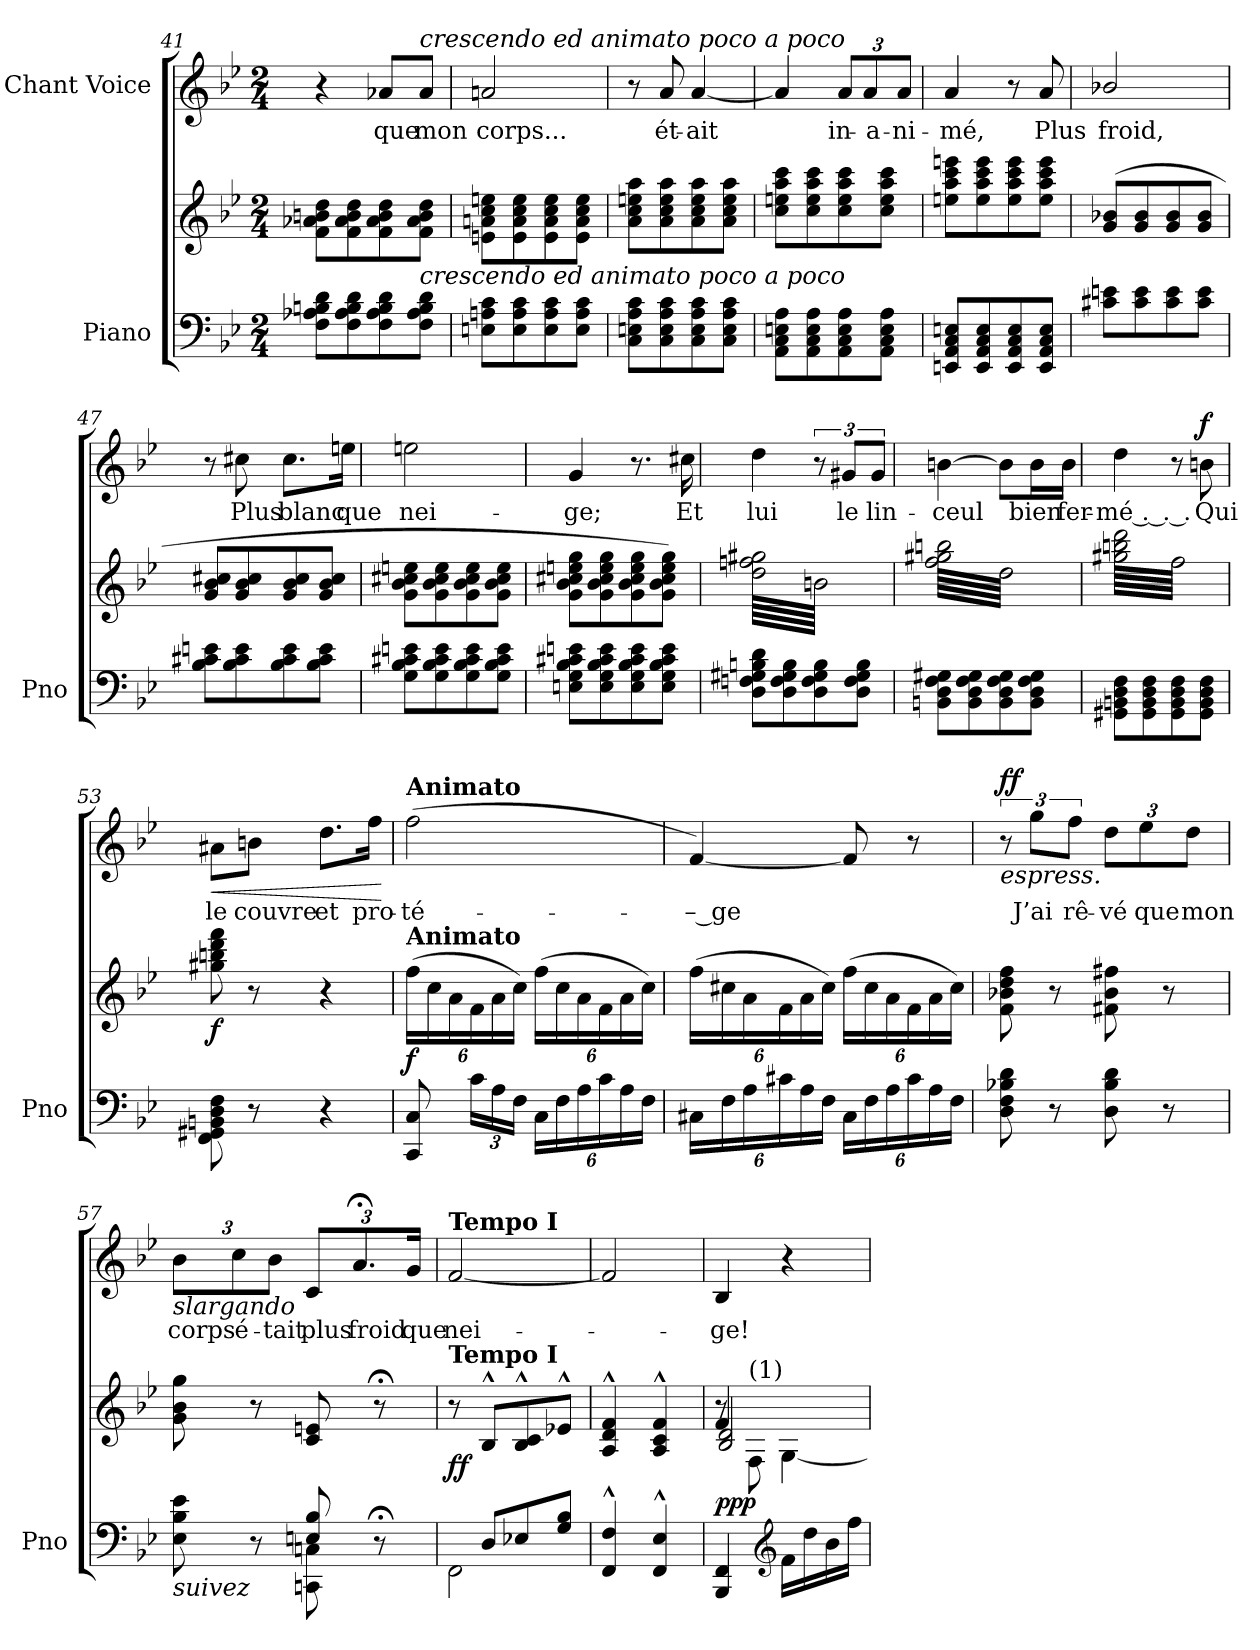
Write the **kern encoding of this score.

**kern	**kern	**dynam	**kern	**text	**dynam
*part2	*part2	*part2	*part1	*part1	*part1
*staff3	*staff2	*staff2/3	*staff1	*staff1	*staff1
*I"Piano	*	*	*I"Chant Voice	*	*
*I'Pno	*	*	*	*	*
*clefF4	*clefG2	*	*clefG2	*	*
*k[b-e-]	*k[b-e-]	*	*k[b-e-]	*	*
*M2/4	*M2/4	*	*M2/4	*	*
=41	=41	=41	=41	=41	=41
8F\ 8A-X\ 8Bn\ 8d\L	8f\ 8a-X\ 8bn\ 8dd\L	.	4r	.	.
8F\ 8A-\ 8B\ 8d\	8f\ 8a-\ 8b\ 8dd\	.	.	.	.
!	!	!	!	!LO:LY:b	!
8F\ 8A-\ 8B\ 8d\	8f\ 8a-\ 8b\ 8dd\	.	8a-X/L	que	.
!	!	!	!LO:TX:a:i:t=crescendo ed animato poco a poco	!	!
!	!LO:TX:b:i:t=crescendo ed animato poco a poco	!	!	!	!
!	!	!	!	!LO:LY:b	!
8F\ 8A-\ 8B\ 8d\J	8f\ 8a-\ 8b\ 8dd\J	.	8a-/J	mon	.
=42	=42	=42	=42	=42	=42
!	!	!	!	!LO:LY:b	!
8En\ 8An\ 8c\L	8en\ 8an\ 8cc\ 8een\L	.	2an/	corps...	.
8E\ 8A\ 8c\	8e\ 8a\ 8cc\ 8ee\	.	.	.	.
8E\ 8A\ 8c\	8e\ 8a\ 8cc\ 8ee\	.	.	.	.
8E\ 8A\ 8c\J	8e\ 8a\ 8cc\ 8ee\J	.	.	.	.
=43	=43	=43	=43	=43	=43
8C\ 8En\ 8A\ 8c\L	8a\ 8cc\ 8een\ 8aa\L	.	8r	.	.
!	!	!	!	!LO:LY:b	!
8C\ 8E\ 8A\ 8c\	8a\ 8cc\ 8ee\ 8aa\	.	8a/	ét-	.
!	!	!	!	!LO:LY:b	!
8C\ 8E\ 8A\ 8c\	8a\ 8cc\ 8ee\ 8aa\	.	[4a/	-ait	.
8C\ 8E\ 8A\ 8c\J	8a\ 8cc\ 8ee\ 8aa\J	.	.	.	.
!!LO:LB:g=z
=44	=44	=44	=44	=44	=44
8AA\ 8C\ 8En\ 8A\L	8cc\ 8een\ 8aa\ 8ccc\L	.	4a/]	.	.
8AA\ 8C\ 8E\ 8A\	8cc\ 8ee\ 8aa\ 8ccc\	.	.	.	.
!	!	!	!	!LO:LY:b	!
8AA\ 8C\ 8E\ 8A\	8cc\ 8ee\ 8aa\ 8ccc\	.	12a/L	in-	.
!	!	!	!	!LO:LY:b	!
.	.	.	12a/	-a-	.
8AA\ 8C\ 8E\ 8A\J	8cc\ 8ee\ 8aa\ 8ccc\J	.	.	.	.
!	!	!	!	!LO:LY:b	!
.	.	.	12a/J	-ni-	.
=45	=45	=45	=45	=45	=45
!	!	!	!	!LO:LY:b	!
8EEn/ 8AA/ 8C/ 8En/L	8een\ 8aa\ 8ccc\ 8eeen\L	.	4a/	-mé,	.
8EE/ 8AA/ 8C/ 8E/	8ee\ 8aa\ 8ccc\ 8eee\	.	.	.	.
8EE/ 8AA/ 8C/ 8E/	8ee\ 8aa\ 8ccc\ 8eee\	.	8r	.	.
!	!	!	!	!LO:LY:b	!
8EE/ 8AA/ 8C/ 8E/J	8ee\ 8aa\ 8ccc\ 8eee\J	.	8a/	Plus	.
=46	=46	=46	=46	=46	=46
!	!	!	!	!LO:LY:b	!
8c#X\ 8en\L	(8g/ 8b-X/L	.	2b-X/	froid,	.
8c#\ 8e\	8g/ 8b-/	.	.	.	.
8c#\ 8e\	8g/ 8b-/	.	.	.	.
8c#\ 8e\J	8g/ 8b-/J	.	.	.	.
=47	=47	=47	=47	=47	=47
8B-\ 8c#X\ 8en\L	8g/ 8b-/ 8cc#X/L	.	8r	.	.
!	!	!	!	!LO:LY:b	!
8B-\ 8c#\ 8e\	8g/ 8b-/ 8cc#/	.	8cc#X\	Plus	.
!	!	!	!	!LO:LY:b	!
8B-\ 8c#\ 8e\	8g/ 8b-/ 8cc#/	.	8.cc#\L	blanc	.
8B-\ 8c#\ 8e\J	8g/ 8b-/ 8cc#/J	.	.	.	.
!	!	!	!	!LO:LY:b	!
.	.	.	16een\Jk	que	.
=48	=48	=48	=48	=48	=48
!	!	!	!	!LO:LY:b	!
8G\ 8B-\ 8c#X\ 8en\L	8g\ 8b-\ 8cc#X\ 8een\L	.	2een\	nei-	.
8G\ 8B-\ 8c#\ 8e\	8g\ 8b-\ 8cc#\ 8ee\	.	.	.	.
8G\ 8B-\ 8c#\ 8e\	8g\ 8b-\ 8cc#\ 8ee\	.	.	.	.
8G\ 8B-\ 8c#\ 8e\J	8g\ 8b-\ 8cc#\ 8ee\J	.	.	.	.
=49	=49	=49	=49	=49	=49
!	!	!	!	!LO:LY:b	!
8En\ 8G\ 8B-\ 8c#X\ 8en\L	8g\ 8b-\ 8cc#X\ 8een\ 8gg\L	.	4g/	-ge;	.
8E\ 8G\ 8B-\ 8c#\ 8e\	8g\ 8b-\ 8cc#\ 8ee\ 8gg\	.	.	.	.
8E\ 8G\ 8B-\ 8c#\ 8e\	8g\ 8b-\ 8cc#\ 8ee\ 8gg\	.	8.r	.	.
8E\ 8G\ 8B-\ 8c#\ 8e\J	8g\ 8b-\ 8cc#\ 8ee\ 8gg\J)	.	.	.	.
!	!	!	!	!LO:LY:b	!
.	.	.	16cc#X\	Et	.
!!LO:LB:g=z
=50	=50	=50	=50	=50	=50
!	!	!	!	!LO:LY:b	!
*	*tremolo	*	*	*	*
8D\ 8Fn\ 8G#X\ 8Bn\ 8d\L	64dd\ 64ffn\ 64gg#X\LLLL	.	4dd\	lui	.
.	64bn\	.	.	.	.
.	64dd\ 64ffn\ 64gg#X\	.	.	.	.
.	64bn\	.	.	.	.
.	64dd\ 64ffn\ 64gg#X\	.	.	.	.
.	64bn\	.	.	.	.
.	64dd\ 64ffn\ 64gg#X\	.	.	.	.
.	64bn\	.	.	.	.
8D\ 8F\ 8G#\ 8B\	64dd\ 64ffn\ 64gg#X\	.	.	.	.
.	64bn\	.	.	.	.
.	64dd\ 64ffn\ 64gg#X\	.	.	.	.
.	64bn\	.	.	.	.
.	64dd\ 64ffn\ 64gg#X\	.	.	.	.
.	64bn\	.	.	.	.
.	64dd\ 64ffn\ 64gg#X\	.	.	.	.
.	64bn\	.	.	.	.
8D\ 8F\ 8G#\ 8B\	64dd\ 64ffn\ 64gg#X\	.	12r	.	.
.	64bn\	.	.	.	.
.	64dd\ 64ffn\ 64gg#X\	.	.	.	.
.	64bn\	.	.	.	.
.	64dd\ 64ffn\ 64gg#X\	.	.	.	.
.	64bn\	.	.	.	.
!	!	!	!	!LO:LY:b	!
.	.	.	12g#X/L	le	.
.	64dd\ 64ffn\ 64gg#X\	.	.	.	.
.	64bn\	.	.	.	.
8D\ 8F\ 8G#\ 8B\J	64dd\ 64ffn\ 64gg#X\	.	.	.	.
.	64bn\	.	.	.	.
.	64dd\ 64ffn\ 64gg#X\	.	.	.	.
!	!	!	!	!LO:LY:b	!
.	.	.	12g#/J	lin-	.
.	64bn\	.	.	.	.
.	64dd\ 64ffn\ 64gg#X\	.	.	.	.
.	64bn\	.	.	.	.
.	64dd\ 64ffn\ 64gg#X\	.	.	.	.
.	64bn\JJJJ	.	.	.	.
=51	=51	=51	=51	=51	=51
!	!	!	!	!LO:LY:b	!
8BBn\ 8D\ 8F\ 8G#X\L	64ff\ 64gg#X\ 64bbn\LLLL	.	[4bn\	-ceul	.
.	64dd\	.	.	.	.
.	64ff\ 64gg#X\ 64bbn\	.	.	.	.
.	64dd\	.	.	.	.
.	64ff\ 64gg#X\ 64bbn\	.	.	.	.
.	64dd\	.	.	.	.
.	64ff\ 64gg#X\ 64bbn\	.	.	.	.
.	64dd\	.	.	.	.
8BB\ 8D\ 8F\ 8G#\	64ff\ 64gg#X\ 64bbn\	.	.	.	.
.	64dd\	.	.	.	.
.	64ff\ 64gg#X\ 64bbn\	.	.	.	.
.	64dd\	.	.	.	.
.	64ff\ 64gg#X\ 64bbn\	.	.	.	.
.	64dd\	.	.	.	.
.	64ff\ 64gg#X\ 64bbn\	.	.	.	.
.	64dd\	.	.	.	.
8BB\ 8D\ 8F\ 8G#\	64ff\ 64gg#X\ 64bbn\	.	8b\L]	.	.
.	64dd\	.	.	.	.
.	64ff\ 64gg#X\ 64bbn\	.	.	.	.
.	64dd\	.	.	.	.
.	64ff\ 64gg#X\ 64bbn\	.	.	.	.
.	64dd\	.	.	.	.
.	64ff\ 64gg#X\ 64bbn\	.	.	.	.
.	64dd\	.	.	.	.
!	!	!	!	!LO:LY:b	!
8BB\ 8D\ 8F\ 8G#\J	64ff\ 64gg#X\ 64bbn\	.	16b\L	bien	.
.	64dd\	.	.	.	.
.	64ff\ 64gg#X\ 64bbn\	.	.	.	.
.	64dd\	.	.	.	.
!	!	!	!	!LO:LY:b	!
.	64ff\ 64gg#X\ 64bbn\	.	16b\JJ	fer-	.
.	64dd\	.	.	.	.
.	64ff\ 64gg#X\ 64bbn\	.	.	.	.
.	64dd\JJJJ	.	.	.	.
=52	=52	=52	=52	=52	=52
!	!	!	!	!LO:LY:b	!
8GG#X\ 8BBn\ 8D\ 8F\L	64gg#X\ 64bbn\ 64ddd\LLLL	.	4dd\	-mé . . .	.
.	64ff\	.	.	.	.
.	64gg#X\ 64bbn\ 64ddd\	.	.	.	.
.	64ff\	.	.	.	.
.	64gg#X\ 64bbn\ 64ddd\	.	.	.	.
.	64ff\	.	.	.	.
.	64gg#X\ 64bbn\ 64ddd\	.	.	.	.
.	64ff\	.	.	.	.
8GG#\ 8BB\ 8D\ 8F\	64gg#X\ 64bbn\ 64ddd\	.	.	.	.
.	64ff\	.	.	.	.
.	64gg#X\ 64bbn\ 64ddd\	.	.	.	.
.	64ff\	.	.	.	.
.	64gg#X\ 64bbn\ 64ddd\	.	.	.	.
.	64ff\	.	.	.	.
.	64gg#X\ 64bbn\ 64ddd\	.	.	.	.
.	64ff\	.	.	.	.
8GG#\ 8BB\ 8D\ 8F\	64gg#X\ 64bbn\ 64ddd\	.	8r	.	.
.	64ff\	.	.	.	.
.	64gg#X\ 64bbn\ 64ddd\	.	.	.	.
.	64ff\	.	.	.	.
.	64gg#X\ 64bbn\ 64ddd\	.	.	.	.
.	64ff\	.	.	.	.
.	64gg#X\ 64bbn\ 64ddd\	.	.	.	.
.	64ff\	.	.	.	.
!	!	!	!	!LO:LY:b	!LO:DY:a
8GG#\ 8BB\ 8D\ 8F\J	64gg#X\ 64bbn\ 64ddd\	.	8bn\	Qui	f
.	64ff\	.	.	.	.
.	64gg#X\ 64bbn\ 64ddd\	.	.	.	.
.	64ff\	.	.	.	.
.	64gg#X\ 64bbn\ 64ddd\	.	.	.	.
.	64ff\	.	.	.	.
.	64gg#X\ 64bbn\ 64ddd\	.	.	.	.
.	64ff\JJJJ	.	.	.	.
*	*Xtremolo	*	*	*	*
=53	=53	=53	=53	=53	=53
!	!	!LO:DY:b	!	!LO:LY:b	!LO:HP:b
8FF\ 8GG#X\ 8BBn\ 8D\ 8F\	8gg#X\ 8bbn\ 8ddd\ 8fff\	f	8a#X\L	le	<
.	.	.	.	.	.
.	.	.	.	.	.
.	.	.	.	.	.
.	.	.	.	.	.
.	.	.	.	.	.
.	.	.	.	.	.
.	.	.	.	.	.
!	!	!	!	!LO:LY:b	!
8r	8r	.	8bn\J	couvre	.
.	.	.	.	.	.
.	.	.	.	.	.
.	.	.	.	.	.
.	.	.	.	.	.
.	.	.	.	.	.
.	.	.	.	.	.
.	.	.	.	.	.
!	!	!	!	!LO:LY:b	!
4r	4r	.	8.dd\L	et	.
!	!	!	!	!LO:LY:b	!
.	.	.	16ff\Jk	pro-	.
.	.	.	.	.	[
!!LO:LB:g=z
=54	=54	=54	=54	=54	=54
!	!	!	!LO:TX:a:B:t=Animato	!	!
!	!LO:TX:a:B:t=Animato	!	!	!	!
!	!	!LO:DY:b	!	!LO:LY:b	!
8CC/ 8C/	(24ff\LL	f	(2ff\	-té-	.
.	24cc\	.	.	.	.
.	24a\	.	.	.	.
24c\LL	24f\	.	.	.	.
24A\	24a\	.	.	.	.
24F\JJ	24cc\JJ)	.	.	.	.
24C\LL	(24ff\LL	.	.	.	.
24F\	24cc\	.	.	.	.
24A\	24a\	.	.	.	.
24c\	24f\	.	.	.	.
24A\	24a\	.	.	.	.
24F\JJ	24cc\JJ)	.	.	.	.
!!LO:PB:g=z
=55	=55	=55	=55	=55	=55
!	!	!	!	!LO:LY:b	!
24C#X\LL	(24ff\LL	.	[4f/)	-– ge	.
24F\	24cc#X\	.	.	.	.
24A\	24a\	.	.	.	.
24c#X\	24f\	.	.	.	.
24A\	24a\	.	.	.	.
24F\JJ	24cc#\JJ)	.	.	.	.
24C#\LL	(24ff\LL	.	8f/]	.	.
24F\	24cc#\	.	.	.	.
24A\	24a\	.	.	.	.
24c#\	24f\	.	8r	.	.
24A\	24a\	.	.	.	.
24F\JJ	24cc#\JJ)	.	.	.	.
=56	=56	=56	=56	=56	=56
!	!	!	!LO:TX:b:i:t=espress.	!	!
!	!	!	!	!	!LO:DY:a
8D\ 8F\ 8B-X\ 8d\	8f\ 8b-X\ 8dd\ 8ff\	.	12r	.	ff
!	!	!	!	!LO:LY:b	!
.	.	.	12gg\L	J’ai	.
8r	8r	.	.	.	.
!	!	!	!	!LO:LY:b	!
.	.	.	12ff\J	rê-	.
!	!	!	!	!LO:LY:b	!
8D\ 8B-\ 8d\	8f#X\ 8b-\ 8ff#X\	.	12dd\L	-vé	.
!	!	!	!	!LO:LY:b	!
.	.	.	12ee-\	que	.
8r	8r	.	.	.	.
!	!	!	!	!LO:LY:b	!
.	.	.	12dd\J	mon	.
=57	=57	=57	=57	=57	=57
*^	*	*	*	*	*
!	!	!	!	!LO:TX:b:i:t=slargando	!	!
!LO:TX:b:i:t=suivez	!	!	!	!	!	!
!	!	!	!	!	!LO:LY:b	!
8E-\ 8B-\ 8e-\	4ryy	8g\ 8b-\ 8gg\	.	12b-\L	corps	.
!	!	!	!	!	!LO:LY:b	!
.	.	.	.	12cc\	é-	.
8r	.	8r	.	.	.	.
!	!	!	!	!	!LO:LY:b	!
.	.	.	.	12b-\J	-tait	.
!	!	!	!	!	!LO:LY:b	!
8En/ 8B-/	8CCn\ 8Cn\	8c/ 8en/	.	12c/L	plus	.
!	!	!	!	!	!LO:LY:b	!
.	.	.	.	12.a;</	froid	.
8r;<	8ryy	8r;<	.	.	.	.
!	!	!	!	!	!LO:LY:b	!
.	.	.	.	24g/Jk	que	.
=58	=58	=58	=58	=58	=58	=58
!	!	!	!	!LO:TX:a:B:t=Tempo I	!	!
!	!	!LO:TX:a:B:t=Tempo I	!	!	!	!
!	!	!	!LO:DY:b	!	!LO:LY:b	!
8ryy	2FF\	8r	ff	[2f/	nei-	.
8D/L	.	8B-^^/L	.	.	.	.
8E-X/	.	8B-/^^ 8c/^^	.	.	.	.
8G/ 8B-/J	.	8e-X^^/J	.	.	.	.
*v	*v	*	*	*	*	*
!!LO:PB:g=z
=59	=59	=59	=59	=59	=59
4FF/^^ 4F/^^	4A/^^ 4d/^^ 4f/^^	.	2f/]	.	.
4FF/^^ 4E-/^^	4A/^^ 4c/^^ 4f/^^	.	.	.	.
=60	=60	=60	=60	=60	=60
*	*^	*	*	*	*
*	*	*^	*	*	*	*
!	!	!	!	!LO:DY:b	!	!LO:LY:b	!
4BBB-/ 4FF/	4f/	8r	2B-/ 2d/	ppp	4B-/	-ge!	.
!	!	!LO:TX:a:t=(1)	!	!	!	!	!
.	.	8F\	.	.	.	.	.
*clefG2	*	*	*	*	*	*	*
16f\LL	4ryy	[4G\	.	.	4r	.	.
16dd\	.	.	.	.	.	.	.
16b-\	.	.	.	.	.	.	.
16ff\JJ	.	.	.	.	.	.	.
*	*v	*v	*v	*	*	*	*
=	=	=	=	=	=
*-	*-	*-	*-	*-	*-
